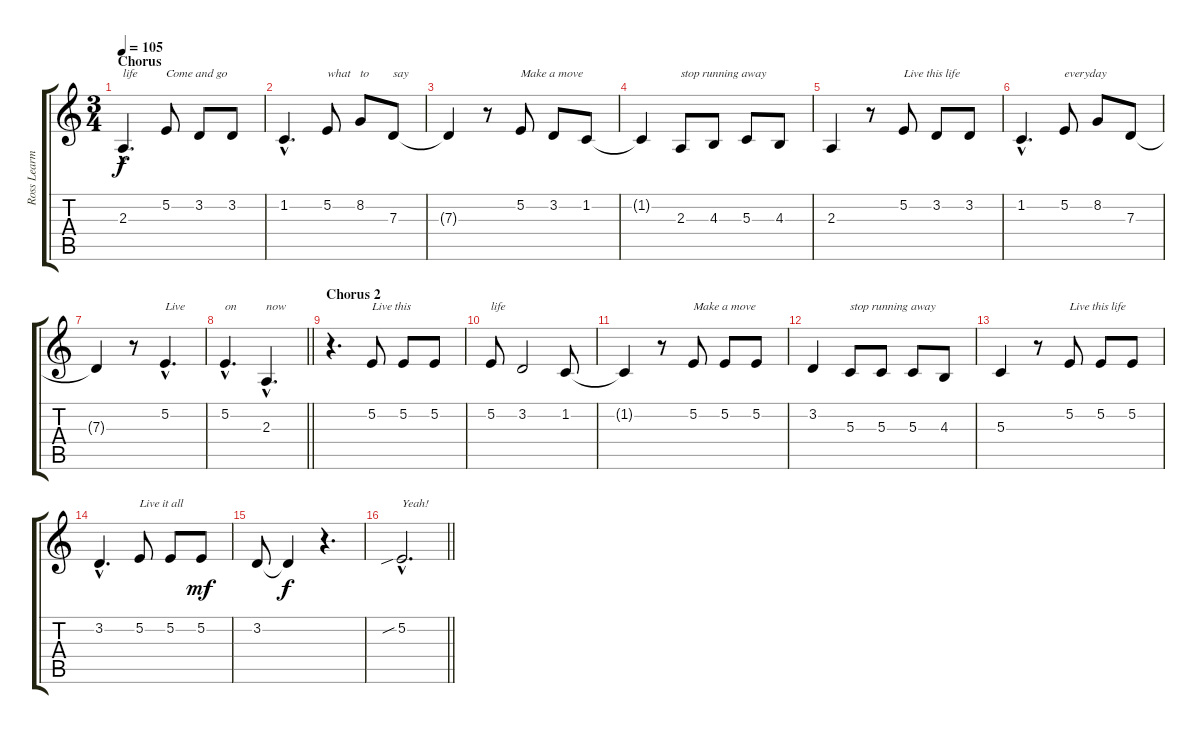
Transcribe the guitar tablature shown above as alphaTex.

\track ("Ross Learmonth (Backing Vocals)" "Ross Learm") {instrument violin}
\staff {score tabs}
\tuning (E4 B3 G3 D3 A2 E2) {hide}
\ts (3 4)
\section ("" "Chorus")
\tempo 105
\clef g2
\ks c
2.3{hac}.4{d txt "life" dy f} 5.2.8{txt "Come and go"} 3.2.8 3.2.8 |
1.2{hac}.4{d} 5.2.8{txt "what"} 8.2.8{txt "to"} 7.3.8{txt "say"} |
7.3{t}.4 r.8 5.2.8{txt "Make a move"} 3.2.8 1.2.8 |
1.2{t}.4 2.3.8{txt "stop running away"} 4.3.8 5.3.8 4.3.8 |
2.3.4 r.8 5.2.8{txt "Live this life"} 3.2.8 3.2.8 |
1.2{hac}.4{d} 5.2.8{txt "everyday"} 8.2.8 7.3.8 |
7.3{t}.4 r.8 5.2{hac}.4{d txt "Live"} |
\barLineRight lightlight
5.2{hac}.4{d txt "on"} 2.3{hac}.4{d txt "now"} |
\section ("" "Chorus 2")
r.4{d} 5.2.8{txt "Live this"} 5.2.8 5.2.8 |
5.2.8{txt "life"} 3.2.2 1.2.8 |
1.2{t}.4 r.8 5.2.8{txt "Make a move"} 5.2.8 5.2.8 |
3.2.4 5.3.8{txt "stop running away"} 5.3.8 5.3.8 4.3.8 |
5.3.4 r.8 5.2.8{txt "Live this life"} 5.2.8 5.2.8 |
3.2{hac}.4{d} 5.2.8{txt "Live it all"} 5.2.8 5.2.8{dy mf} |
3.2.8 3.2{t}.4{dy f} r.4{d} |
\barLineRight lightlight
5.2{sib hac}.2{d txt "Yeah!"}
